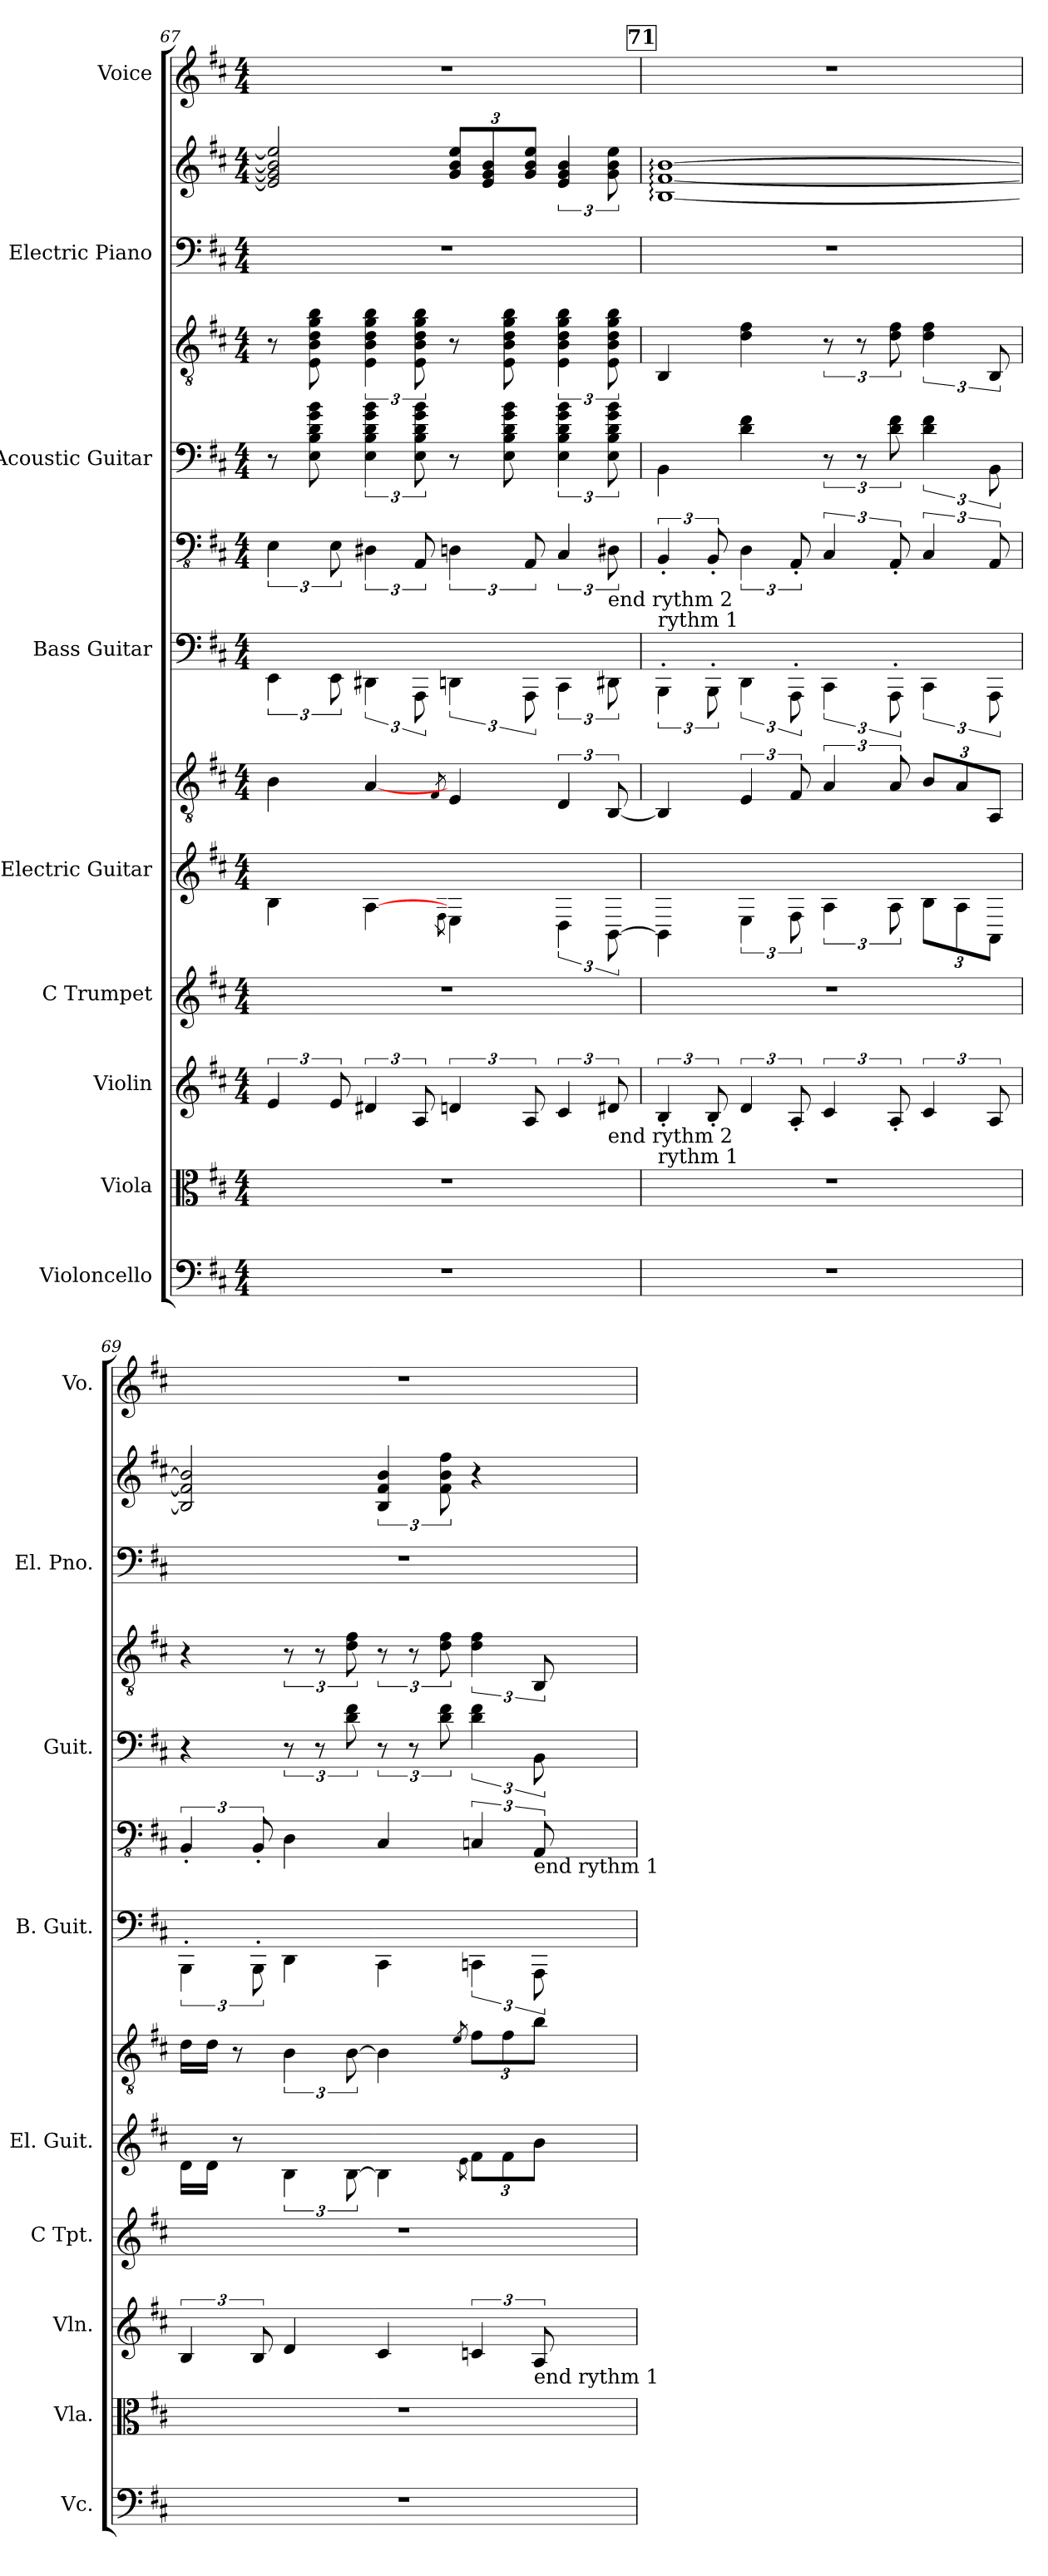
**kern	**kern	**kern	**kern	**kern	**kern	**kern	**kern	**kern	**kern	**kern	**kern	**kern
*part9	*part8	*part7	*part6	*part5	*part5	*part4	*part4	*part3	*part3	*part2	*part2	*part1
*staff13	*staff12	*staff11	*staff10	*staff9	*staff8	*staff7	*staff6	*staff5	*staff4	*staff3	*staff2	*staff1
*I"Violoncello	*I"Viola	*I"Violin	*I"C Trumpet	*I"Electric Guitar	*	*I"Bass Guitar	*	*I"Acoustic Guitar	*	*I"Electric Piano	*	*I"Voice
*I'Vc.	*I'Vla.	*I'Vln.	*I'C Tpt.	*I'El. Guit.	*	*I'B. Guit.	*	*I'Guit.	*	*I'El. Pno.	*	*I'Vo.
*clefF4	*clefC3	*clefG2	*clefG2	*	*clefGv2	*	*clefFv4	*	*clefGv2	*clefF4	*clefG2	*clefG2
*k[f#c#]	*k[f#c#]	*k[f#c#]	*k[f#c#]	*k[f#c#]	*k[f#c#]	*k[f#c#]	*k[f#c#]	*k[f#c#]	*k[f#c#]	*k[f#c#]	*k[f#c#]	*k[f#c#]
*M4/4	*M4/4	*M4/4	*M4/4	*M4/4	*M4/4	*M4/4	*M4/4	*M4/4	*M4/4	*M4/4	*M4/4	*M4/4
=67	=67	=67	=67	=67	=67	=67	=67	=67	=67	=67	=67	=67
1r	1r	6e/	1r	4B\	4B\	6EE\	6EE\	8r	8r	1r	2e/] 2g/] 2b/] 2ee/]	1r
.	.	.	.	.	.	.	.	8E\ 8B\ 8d\ 8g\ 8b\	8E\ 8B\ 8d\ 8g\ 8b\	.	.	.
.	.	12e/	.	.	.	12EE\	12EE\	.	.	.	.	.
.	.	6d#X/	.	[4A\	[4A/	6DD#X\	6DD#X\	6E\ 6B\ 6d\ 6g\ 6b\	6E\ 6B\ 6d\ 6g\ 6b\	.	.	.
.	.	12A/	.	.	.	12AAA\	12AAA/	12E\ 12B\ 12d\ 12g\ 12b\	12E\ 12B\ 12d\ 12g\ 12b\	.	.	.
.	.	.	.	8qF#\	8qF#/	.	.	.	.	.	.	.
*	*	*	*	*	*	*	*	*	*	*	*Xbrackettup	*
.	.	6dn/	.	4E\	4E/	6DDn\	6DDn\	8r	8r	.	12g/ 12b/ 12ee/L	.
.	.	.	.	.	.	.	.	.	.	.	12e/ 12g/ 12b/	.
.	.	.	.	.	.	.	.	8E\ 8B\ 8d\ 8g\ 8b\	8E\ 8B\ 8d\ 8g\ 8b\	.	.	.
.	.	12A/	.	.	.	12AAA\	12AAA/	.	.	.	12g/ 12b/ 12ee/J	.
*	*	*	*	*	*	*	*	*	*	*	*brackettup	*
.	.	6c#/	.	6D\	6D/	6CC#\	6CC#/	6E\ 6B\ 6d\ 6g\ 6b\	6E\ 6B\ 6d\ 6g\ 6b\	.	6e/ 6g/ 6b/	.
!	!	!	!	!	!	!	!LO:TX:b:t=end rythm 2	!	!	!	!	!
!	!	!LO:TX:b:t=end rythm 2	!	!	!	!	!	!	!	!	!	!
.	.	12d#X/	.	[12BB\	[12BB/	12DD#X\	12DD#X\	12E\ 12B\ 12d\ 12g\ 12b\	12E\ 12B\ 12d\ 12g\ 12b\	.	12g\ 12b\ 12ee\	.
!!LO:PB:g=z
!!LO:REH:place=s1:a:B:fs=14:t=71
=68	=68	=68	=68	=68	=68	=68	=68	=68	=68	=68	=68	=68
!	!	!	!	!	!	!	!LO:TX:b:t=rythm 1	!	!	!	!	!
!	!	!LO:TX:b:t=rythm 1	!	!	!	!	!	!	!	!	!	!
1r	1r	6B'/	1r	4BB\]	4BB/]	6BBB'\	6BBB'/	4BB\	4BB/	1r	[1B: [1f#: [1b:	1r
.	.	12B'/	.	.	.	12BBB'\	12BBB'/	.	.	.	.	.
.	.	6d/	.	6E\	6E/	6DD\	6DD\	4d\ 4f#\	4d\ 4f#\	.	.	.
.	.	12A'/	.	12F#\	12F#/	12AAA'\	12AAA'/	.	.	.	.	.
.	.	6c#/	.	6A\	6A/	6CC#\	6CC#/	12r	12r	.	.	.
.	.	.	.	.	.	.	.	12r	12r	.	.	.
.	.	12A'/	.	12A\	12A/	12AAA'\	12AAA'/	12d\ 12f#\	12d\ 12f#\	.	.	.
*	*	*	*	*Xbrackettup	*Xbrackettup	*	*	*	*	*	*	*
.	.	6c#/	.	12B\L	12B/L	6CC#\	6CC#/	6d\ 6f#\	6d\ 6f#\	.	.	.
.	.	.	.	12A\	12A/	.	.	.	.	.	.	.
.	.	12A/	.	12AA\J	12AA/J	12AAA\	12AAA/	12BB\	12BB/	.	.	.
=69	=69	=69	=69	=69	=69	=69	=69	=69	=69	=69	=69	=69
1r	1r	6B/	1r	16d\LL	16d\LL	6BBB'\	6BBB'/	4r	4r	1r	2B/] 2f#/] 2b/]	1r
.	.	.	.	16d\JJ	16d\JJ	.	.	.	.	.	.	.
.	.	.	.	8r	8r	.	.	.	.	.	.	.
.	.	12B/	.	.	.	12BBB'\	12BBB'/	.	.	.	.	.
*	*	*	*	*brackettup	*brackettup	*	*	*	*	*	*	*
.	.	4d/	.	6B\	6B\	4DD\	4DD\	12r	12r	.	.	.
.	.	.	.	.	.	.	.	12r	12r	.	.	.
.	.	.	.	[12B\	[12B\	.	.	12d\ 12f#\	12d\ 12f#\	.	.	.
.	.	4c#/	.	4B\]	4B\]	4CC#\	4CC#/	12r	12r	.	6B/ 6f#/ 6b/	.
.	.	.	.	.	.	.	.	12r	12r	.	.	.
.	.	.	.	.	.	.	.	12d\ 12f#\	12d\ 12f#\	.	12f#\ 12b\ 12ff#\	.
.	.	.	.	8qe\	8qe/	.	.	.	.	.	.	.
*	*	*	*	*Xbrackettup	*Xbrackettup	*	*	*	*	*	*	*
.	.	6cn/	.	12f#\L	12f#\L	6CCn\	6CCn/	6d\ 6f#\	6d\ 6f#\	.	4r	.
.	.	.	.	12f#\	12f#\	.	.	.	.	.	.	.
!	!	!	!	!	!	!	!LO:TX:b:t=end rythm 1	!	!	!	!	!
!	!	!LO:TX:b:t=end rythm 1	!	!	!	!	!	!	!	!	!	!
.	.	12A/	.	12b\J	12b\J	12AAA\	12AAA/	12BB\	12BB/	.	.	.
=	=	=	=	=	=	=	=	=	=	=	=	=
*-	*-	*-	*-	*-	*-	*-	*-	*-	*-	*-	*-	*-
